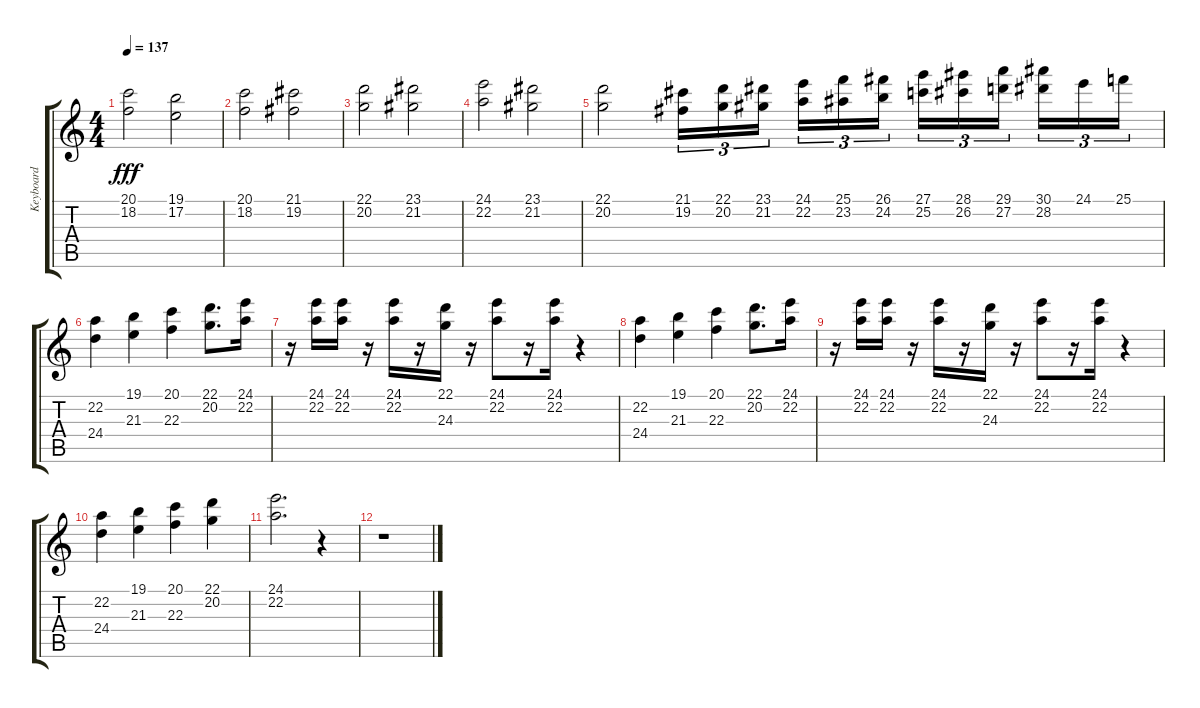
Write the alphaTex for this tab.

\track ("Keyboard" "Keyboard") {instrument rockorgan}
\staff {score tabs}
\tuning (E4 B3 G3 D3 A2 E2) {hide}
\ts (4 4)
\tempo 137
\clef g2
\ks c
(20.1 18.2).2{dy fff} (19.1 17.2).2 |
(20.1 18.2).2 (21.1 19.2).2 |
(22.1 20.2).2 (23.1 21.2).2 |
(24.1 22.2).2 (23.1 21.2).2 |
(22.1 20.2).2 (21.1 19.2).16{tu (3 2)} (22.1 20.2).16{tu (3 2)} (23.1 21.2).16{tu (3 2) beam splitsecondary} (24.1 22.2).16{tu (3 2)} (25.1 23.2).16{tu (3 2)} (26.1 24.2).16{tu (3 2)} (27.1 25.2).16{tu (3 2)} (28.1 26.2).16{tu (3 2)} (29.1 27.2).16{tu (3 2) beam splitsecondary} (30.1 28.2).16{tu (3 2)} 24.1.16{tu (3 2)} 25.1.16{tu (3 2)} |
(22.2 24.4).4 (19.1 21.3).4 (20.1 22.3).4 (22.1 20.2).8{d} (24.1 22.2).16 |
r.16 (24.1 22.2).16 (24.1 22.2).16 r.16 (24.1 22.2).16 r.16 (22.1 24.3).16 r.16 (24.1 22.2).8 r.16 (24.1 22.2).16 r.4 |
(22.2 24.4).4 (19.1 21.3).4 (20.1 22.3).4 (22.1 20.2).8{d} (24.1 22.2).16 |
r.16 (24.1 22.2).16 (24.1 22.2).16 r.16 (24.1 22.2).16 r.16 (22.1 24.3).16 r.16 (24.1 22.2).8 r.16 (24.1 22.2).16 r.4 |
(22.2 24.4).4 (19.1 21.3).4 (20.1 22.3).4 (22.1 20.2).4 |
(24.1 22.2).2{d} r.4 |
r.1
